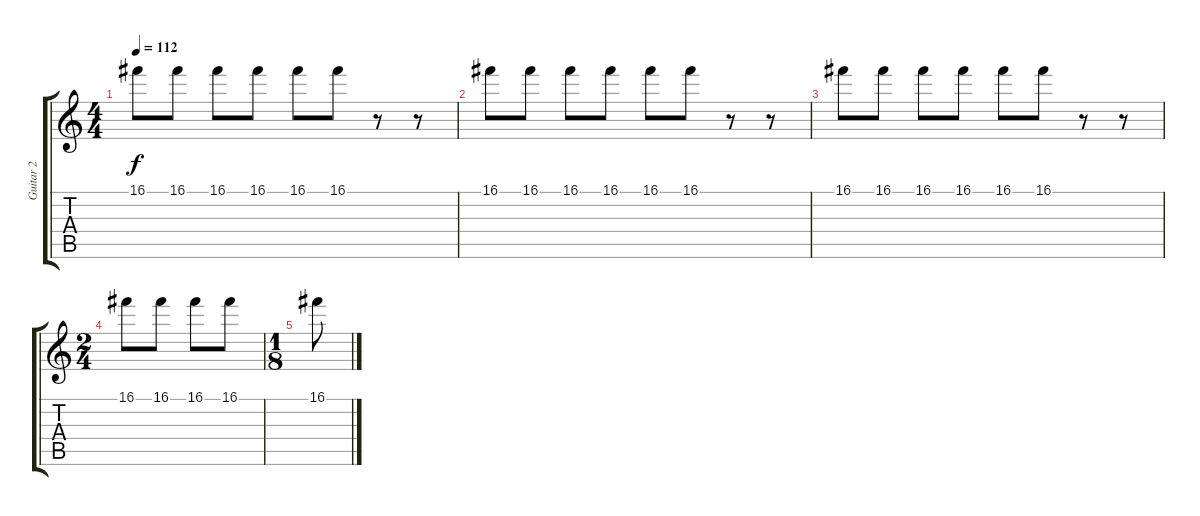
\track ("Guitar 2" "Guitar 2") {instrument distortionguitar}
\staff {score tabs}
\tuning (D4 A3 F3 C3 G2 C2) {hide}
\ts (4 4)
\tempo 112
\clef g2
\ks c
16.1.8{dy f} 16.1.8 16.1.8 16.1.8 16.1.8 16.1.8 r.8 r.8 |
16.1.8 16.1.8 16.1.8 16.1.8 16.1.8 16.1.8 r.8 r.8 |
16.1.8 16.1.8 16.1.8 16.1.8 16.1.8 16.1.8 r.8 r.8 |
\ts (2 4)
16.1.8 16.1.8 16.1.8 16.1.8 |
\ts (1 8)
16.1.8
